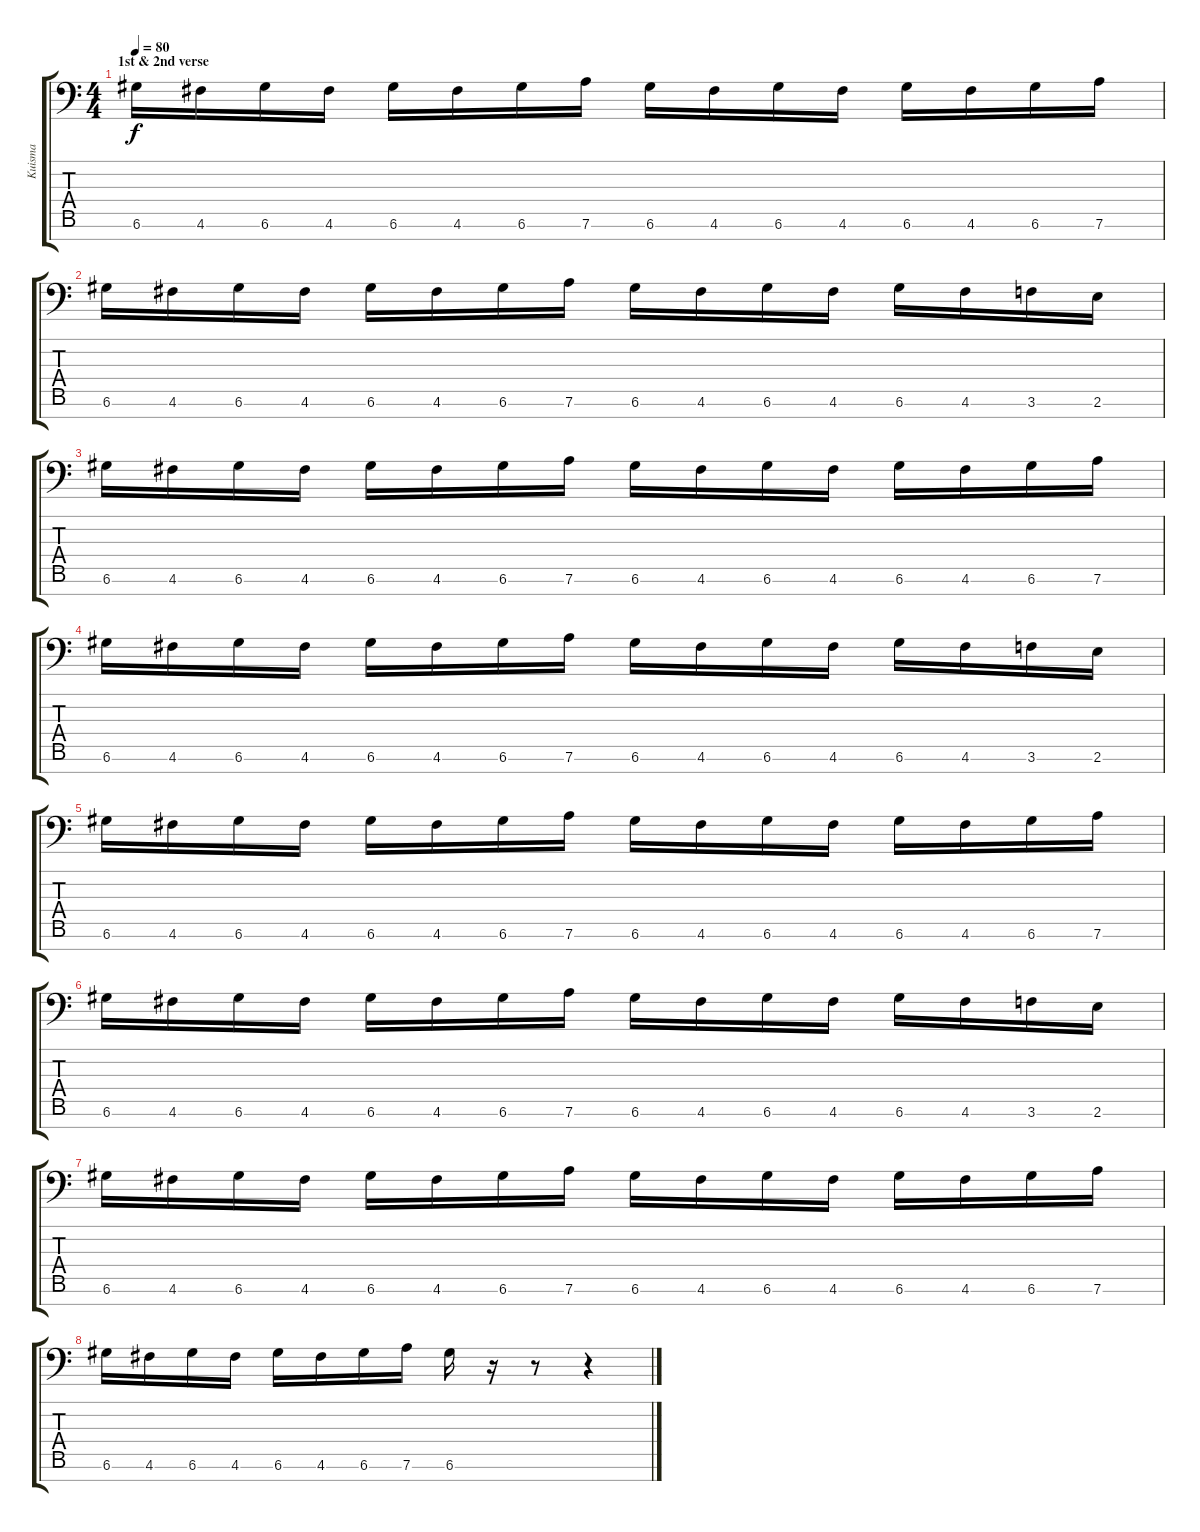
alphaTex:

\track ("Kuisma" "Kuisma") {instrument distortionguitar}
\staff {score tabs}
\tuning (E4 B3 G3 D3 A2 D2 A1) {hide}
\ts (4 4)
\section ("" "1st & 2nd verse")
\tempo 80
\clef f4
\ks c
6.6.16{dy f} 4.6.16 6.6.16 4.6.16 6.6.16 4.6.16 6.6.16 7.6.16 6.6.16 4.6.16 6.6.16 4.6.16 6.6.16 4.6.16 6.6.16 7.6.16 |
6.6.16 4.6.16 6.6.16 4.6.16 6.6.16 4.6.16 6.6.16 7.6.16 6.6.16 4.6.16 6.6.16 4.6.16 6.6.16 4.6.16 3.6.16 2.6.16 |
6.6.16 4.6.16 6.6.16 4.6.16 6.6.16 4.6.16 6.6.16 7.6.16 6.6.16 4.6.16 6.6.16 4.6.16 6.6.16 4.6.16 6.6.16 7.6.16 |
6.6.16 4.6.16 6.6.16 4.6.16 6.6.16 4.6.16 6.6.16 7.6.16 6.6.16 4.6.16 6.6.16 4.6.16 6.6.16 4.6.16 3.6.16 2.6.16 |
6.6.16 4.6.16 6.6.16 4.6.16 6.6.16 4.6.16 6.6.16 7.6.16 6.6.16 4.6.16 6.6.16 4.6.16 6.6.16 4.6.16 6.6.16 7.6.16 |
6.6.16 4.6.16 6.6.16 4.6.16 6.6.16 4.6.16 6.6.16 7.6.16 6.6.16 4.6.16 6.6.16 4.6.16 6.6.16 4.6.16 3.6.16 2.6.16 |
6.6.16 4.6.16 6.6.16 4.6.16 6.6.16 4.6.16 6.6.16 7.6.16 6.6.16 4.6.16 6.6.16 4.6.16 6.6.16 4.6.16 6.6.16 7.6.16 |
6.6.16 4.6.16 6.6.16 4.6.16 6.6.16 4.6.16 6.6.16 7.6.16 6.6.16 r.16 r.8 r.4
